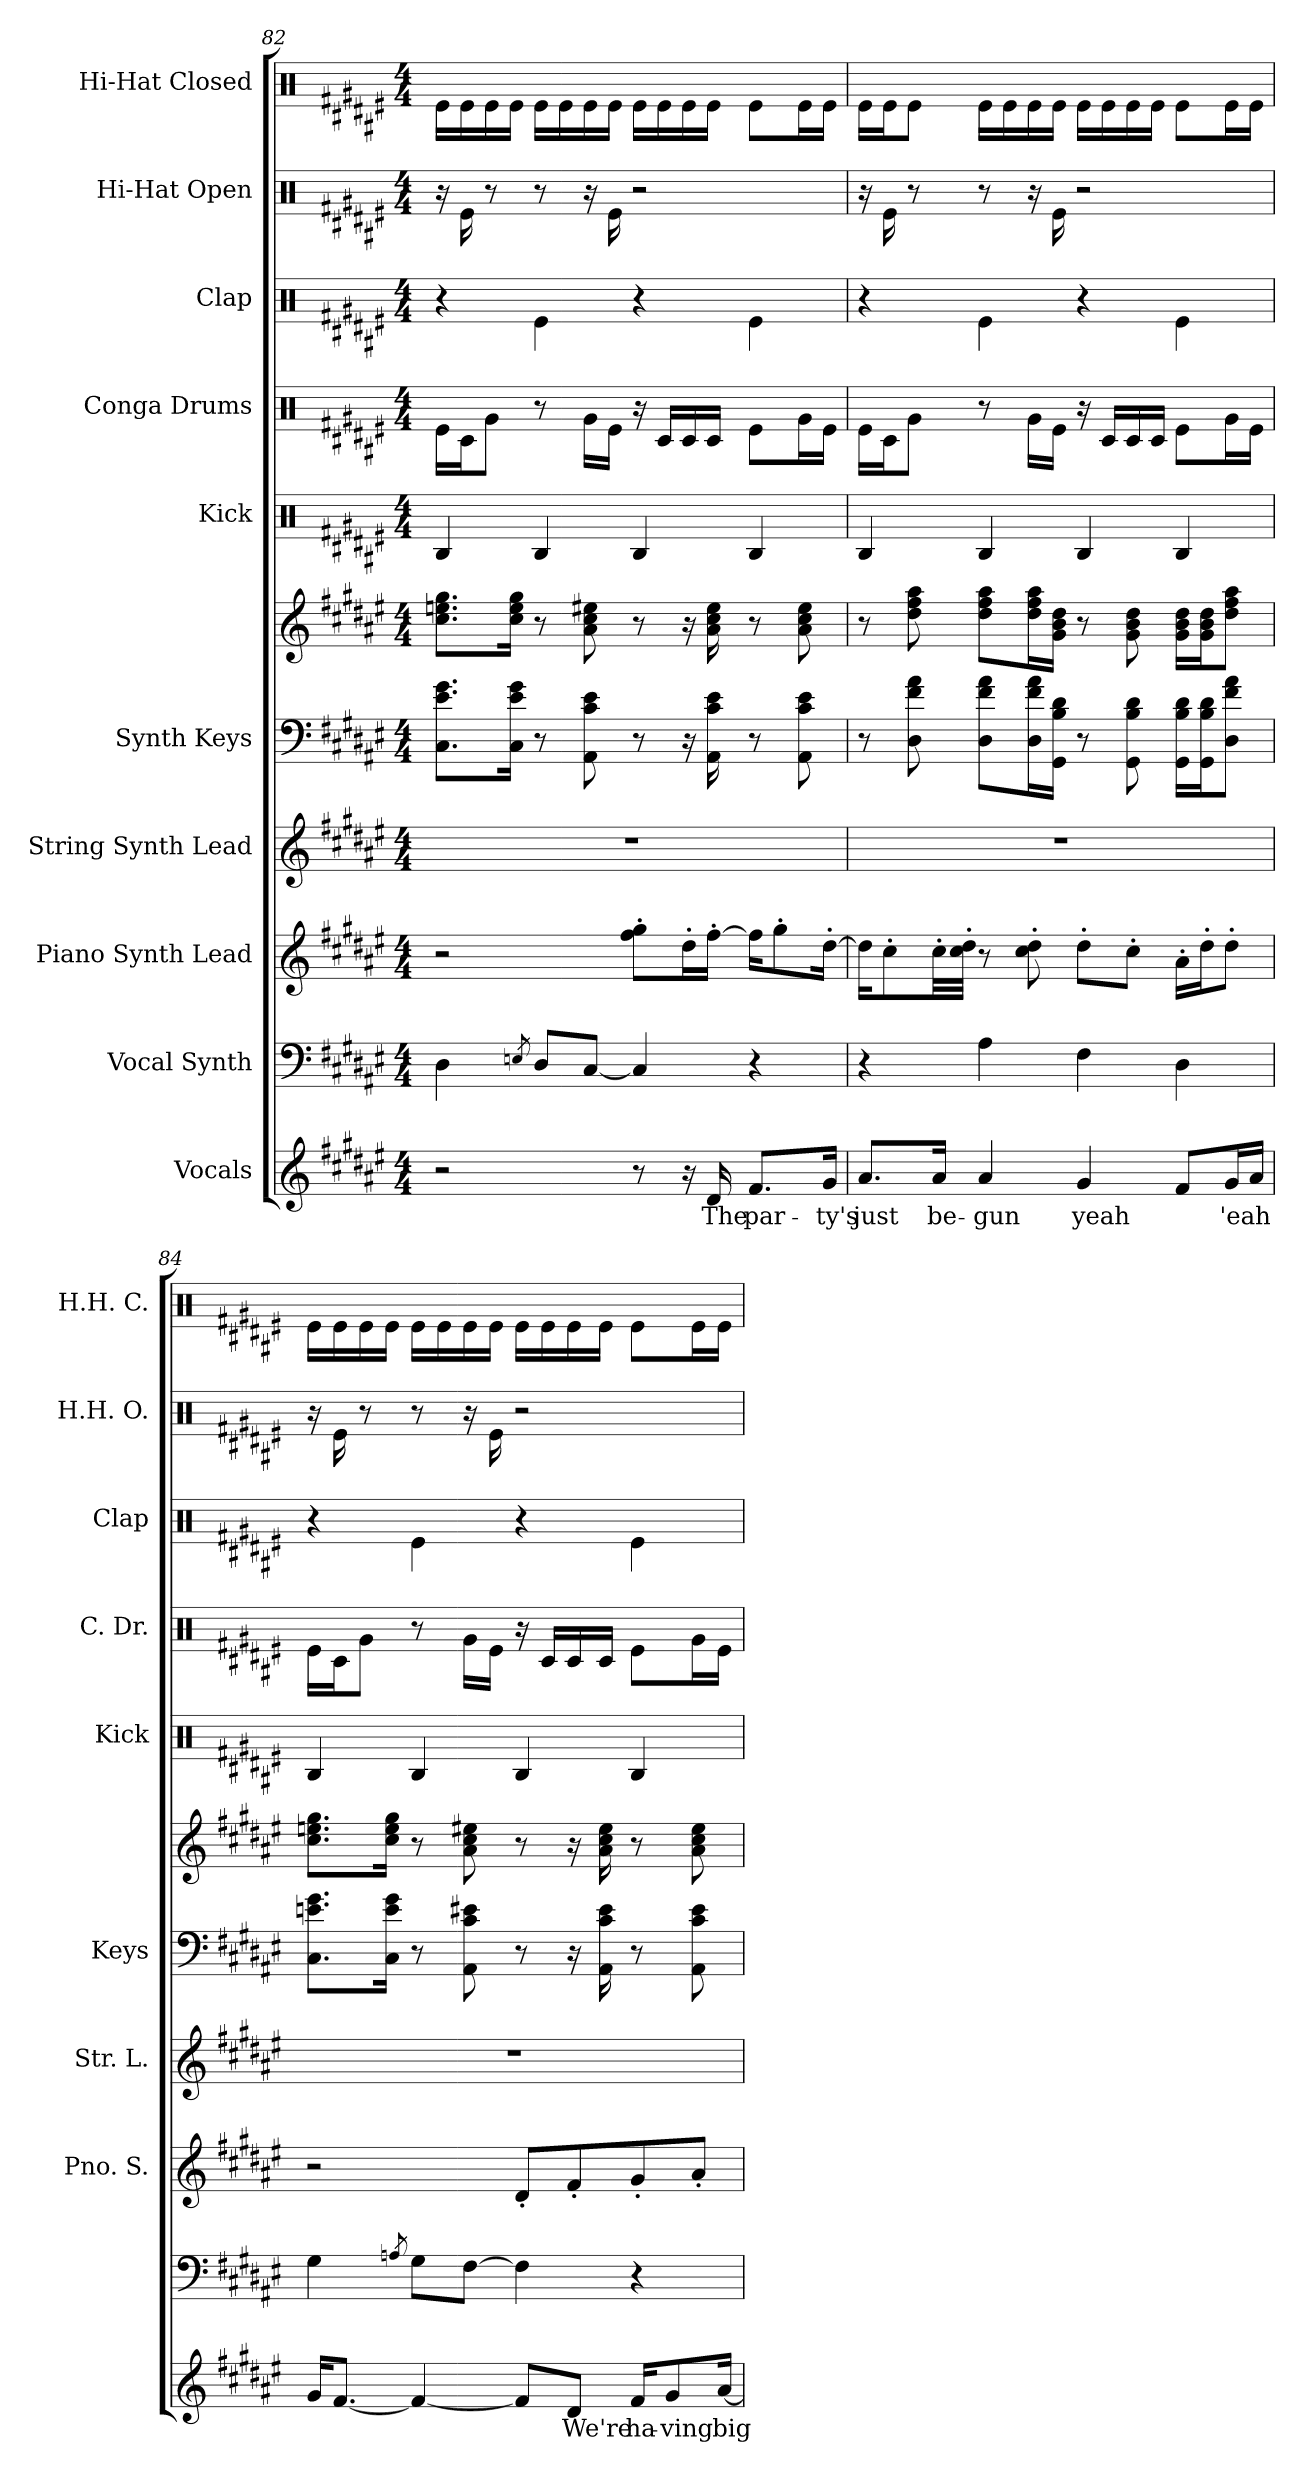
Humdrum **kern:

**kern	**text	**kern	**kern	**kern	**kern	**kern	**kern	**kern	**kern	**kern	**kern
*part10	*part10	*part9	*part8	*part7	*part6	*part6	*part5	*part4	*part3	*part2	*part1
*staff11	*staff11	*staff10	*staff9	*staff8	*staff7	*staff6	*staff5	*staff4	*staff3	*staff2	*staff1
*I"Vocals	*	*I"Vocal Synth	*I"Piano Synth Lead	*I"String Synth Lead	*I"Synth Keys	*	*I"Kick	*I"Conga Drums	*I"Clap	*I"Hi-Hat Open	*I"Hi-Hat Closed
*	*	*	*I'Pno. S.	*I'Str. L.	*I'Keys	*	*I'Kick	*I'C. Dr.	*I'Clap	*I'H.H. O.	*I'H.H. C.
*clefG2	*	*clefF4	*clefG2	*clefG2	*clefF4	*clefG2	*clefX	*clefX	*clefX	*clefX	*clefX
*k[f#c#g#d#a#e#]	*	*k[f#c#g#d#a#e#]	*k[f#c#g#d#a#e#]	*k[f#c#g#d#a#e#]	*k[f#c#g#d#a#e#]	*k[f#c#g#d#a#e#]	*k[f#c#g#d#a#e#]	*k[f#c#g#d#a#e#]	*k[f#c#g#d#a#e#]	*k[f#c#g#d#a#e#]	*k[f#c#g#d#a#e#]
*F#:	*	*F#:	*F#:	*F#:	*F#:	*F#:	*F#:	*F#:	*F#:	*F#:	*F#:
*M4/4	*	*M4/4	*M4/4	*M4/4	*M4/4	*M4/4	*M4/4	*M4/4	*M4/4	*M4/4	*M4/4
=82	=82	=82	=82	=82	=82	=82	=82	=82	=82	=82	=82
2r	.	4D#\	2r	1r	8.C#\ 8.e#\ 8.g#\L	8.cc#\ 8.een\ 8.gg#\L	4RB/	16Re\LL	4r	16r	16Re\LL
.	.	.	.	.	.	.	.	16Rc\J	.	16Re\	16Re\
.	.	.	.	.	.	.	.	8Rg\J	.	8r	16Re\
.	.	.	.	.	16C#\ 16e#\ 16g#\Jk	16cc#\ 16ee\ 16gg#\Jk	.	.	.	.	16Re\JJ
.	.	8qEn/	.	.	.	.	.	.	.	.	.
.	.	8D#/L	.	.	8r	8r	4RB/	8r	4Re\	8r	16Re\LL
.	.	.	.	.	.	.	.	.	.	.	16Re\
.	.	[8C#/J	.	.	8AA#\ 8c#\ 8e#\	8a#\ 8cc#\ 8ee#X\	.	16Rg\LL	.	16r	16Re\
.	.	.	.	.	.	.	.	16Re\JJ	.	16Re\	16Re\JJ
8r	.	4C#/]	8ff#\'> 8gg#\'>L	.	8r	8r	4RB/	16r	4r	2r	16Re\LL
.	.	.	.	.	.	.	.	16Rc/LL	.	.	16Re\
16r	.	.	16dd#'>\L	.	16r	16r	.	16Rc/	.	.	16Re\
!	!LO:LY:b	!	!	!	!	!	!	!	!	!	!
16d#/	The	.	[16ff#'>\JJ	.	16AA#\ 16c#\ 16e#\	16a#\ 16cc#\ 16ee#\	.	16Rc/JJ	.	.	16Re\JJ
!	!LO:LY:b	!	!	!	!	!	!	!	!	!	!
8.f#/L	par-	4r	16ff#\KL]	.	8r	8r	4RB/	8Re\L	4Re\	.	8Re\L
.	.	.	8gg#'>\	.	.	.	.	.	.	.	.
.	.	.	.	.	8AA#\ 8c#\ 8e#\	8a#\ 8cc#\ 8ee#\	.	16Rg\L	.	.	16Re\L
!	!LO:LY:b	!	!	!	!	!	!	!	!	!	!
16g#/Jk	-ty's	.	[16dd#'>\Jk	.	.	.	.	16Re\JJ	.	.	16Re\JJ
!!LO:PB:g=z
=83	=83	=83	=83	=83	=83	=83	=83	=83	=83	=83	=83
!	!LO:LY:b	!	!	!	!	!	!	!	!	!	!
8.a#/L	just	4r	16dd#\KL]	1r	8r	8r	4RB/	16Re\LL	4r	16r	16Re\LL
.	.	.	8cc#'>\	.	.	.	.	16Rc\J	.	16Re\	16Re\J
.	.	.	.	.	8D#\ 8f#\ 8a#\	8dd#\ 8ff#\ 8aa#\	.	8Rg\J	.	8r	8Re\J
!	!LO:LY:b	!	!	!	!	!	!	!	!	!	!
16a#/Jk	be-	.	32cc#'>\LL	.	.	.	.	.	.	.	.
.	.	.	32cc#\'> 32dd#\'>JJJ	.	.	.	.	.	.	.	.
!	!LO:LY:b	!	!	!	!	!	!	!	!	!	!
4a#/	-gun	4A#\	8r	.	8D#\ 8f#\ 8a#\L	8dd#\ 8ff#\ 8aa#\L	4RB/	8r	4Re\	8r	16Re\LL
.	.	.	.	.	.	.	.	.	.	.	16Re\
.	.	.	8cc#\'> 8dd#\'>	.	16D#\ 16f#\ 16a#\L	16dd#\ 16ff#\ 16aa#\L	.	16Rg\LL	.	16r	16Re\
.	.	.	.	.	16GG#\ 16B\ 16d#\JJ	16g#\ 16b\ 16dd#\JJ	.	16Re\JJ	.	16Re\	16Re\JJ
!	!LO:LY:b	!	!	!	!	!	!	!	!	!	!
4g#/	yeah	4F#\	8dd#'>\L	.	8r	8r	4RB/	16r	4r	2r	16Re\LL
.	.	.	.	.	.	.	.	16Rc/LL	.	.	16Re\
.	.	.	8cc#'>\J	.	8GG#\ 8B\ 8d#\	8g#\ 8b\ 8dd#\	.	16Rc/	.	.	16Re\
.	.	.	.	.	.	.	.	16Rc/JJ	.	.	16Re\JJ
8f#/L	.	4D#\	16a#'>\LL	.	16GG#\ 16B\ 16d#\LL	16g#\ 16b\ 16dd#\LL	4RB/	8Re\L	4Re\	.	8Re\L
.	.	.	16dd#'>\J	.	16GG#\ 16B\ 16d#\J	16g#\ 16b\ 16dd#\J	.	.	.	.	.
!	!LO:LY:b	!	!	!	!	!	!	!	!	!	!
16g#/L	'eah	.	8dd#'>\J	.	8D#\ 8f#\ 8a#\J	8dd#\ 8ff#\ 8aa#\J	.	16Rg\L	.	.	16Re\L
16a#/JJ	.	.	.	.	.	.	.	16Re\JJ	.	.	16Re\JJ
=84	=84	=84	=84	=84	=84	=84	=84	=84	=84	=84	=84
16g#/KL	.	4G#\	2r	1r	8.C#\ 8.en\ 8.g#\L	8.cc#\ 8.een\ 8.gg#\L	4RB/	16Re\LL	4r	16r	16Re\LL
[8.f#/J	.	.	.	.	.	.	.	16Rc\J	.	16Re\	16Re\
.	.	.	.	.	.	.	.	8Rg\J	.	8r	16Re\
.	.	.	.	.	16C#\ 16e\ 16g#\Jk	16cc#\ 16ee\ 16gg#\Jk	.	.	.	.	16Re\JJ
.	.	8qAn/	.	.	.	.	.	.	.	.	.
4f#/_	.	8G#\L	.	.	8r	8r	4RB/	8r	4Re\	8r	16Re\LL
.	.	.	.	.	.	.	.	.	.	.	16Re\
.	.	[8F#\J	.	.	8AA#\ 8c#\ 8e#X\	8a#\ 8cc#\ 8ee#X\	.	16Rg\LL	.	16r	16Re\
.	.	.	.	.	.	.	.	16Re\JJ	.	16Re\	16Re\JJ
8f#/L]	.	4F#\]	8d#'</L	.	8r	8r	4RB/	16r	4r	2r	16Re\LL
.	.	.	.	.	.	.	.	16Rc/LL	.	.	16Re\
!	!LO:LY:b	!	!	!	!	!	!	!	!	!	!
8d#/J	We're	.	8f#'</	.	16r	16r	.	16Rc/	.	.	16Re\
.	.	.	.	.	16AA#\ 16c#\ 16e#\	16a#\ 16cc#\ 16ee#\	.	16Rc/JJ	.	.	16Re\JJ
!	!LO:LY:b	!	!	!	!	!	!	!	!	!	!
16f#/KL	ha-	4r	8g#'</	.	8r	8r	4RB/	8Re\L	4Re\	.	8Re\L
!	!LO:LY:b	!	!	!	!	!	!	!	!	!	!
8g#/	-ving	.	.	.	.	.	.	.	.	.	.
.	.	.	8a#'</J	.	8AA#\ 8c#\ 8e#\	8a#\ 8cc#\ 8ee#\	.	16Rg\L	.	.	16Re\L
!	!LO:LY:b	!	!	!	!	!	!	!	!	!	!
[16a#/Jk	big	.	.	.	.	.	.	16Re\JJ	.	.	16Re\JJ
=	=	=	=	=	=	=	=	=	=	=	=
*-	*-	*-	*-	*-	*-	*-	*-	*-	*-	*-	*-
